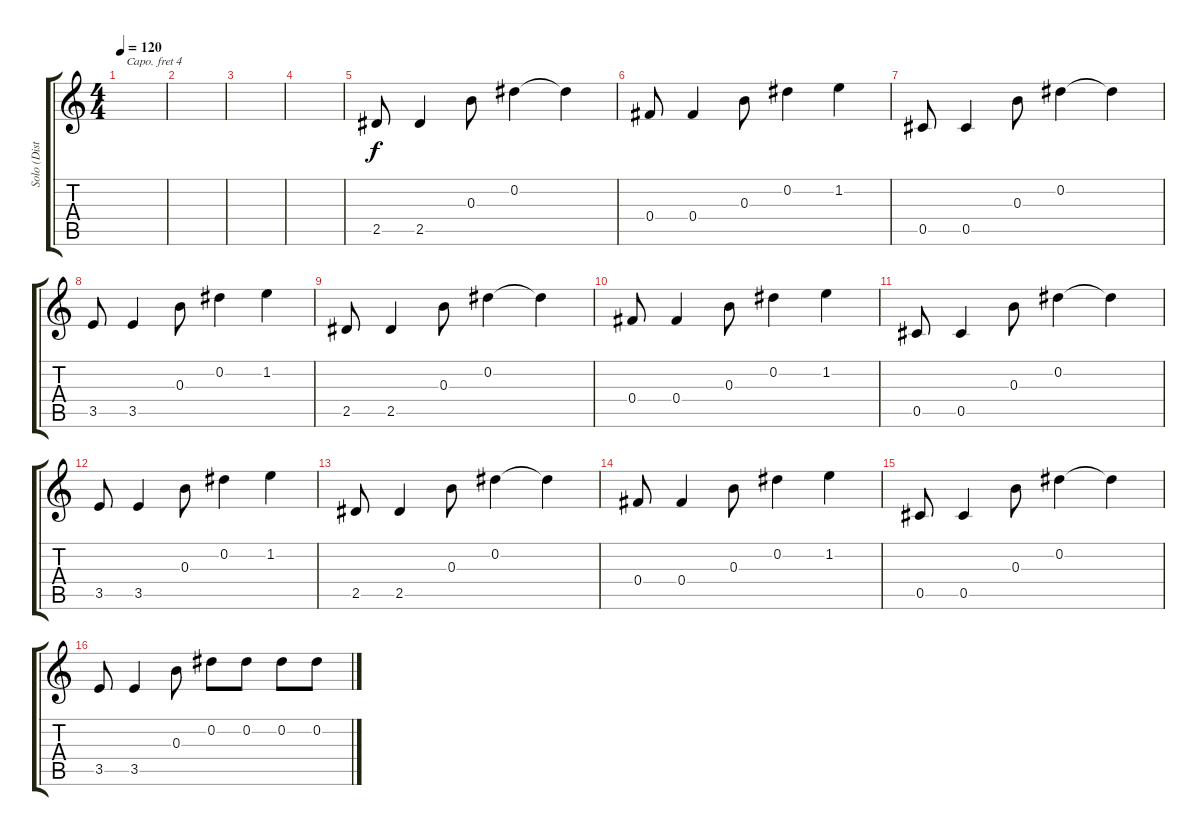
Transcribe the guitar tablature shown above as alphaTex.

\track ("Solo (Disto)" "Solo (Dist") {instrument distortionguitar}
\staff {score tabs}
\capo 4
\tuning (E4 B3 G3 D3 A2 E2) {hide}
\ts (4 4)
\tempo 120
\clef g2
\ks c
|
|
|
|
2.5.8{dy f balance 16} 2.5.4 0.3.8 0.2.4 0.2{t}.4 |
0.4.8 0.4.4 0.3.8 0.2.4 1.2.4 |
0.5.8 0.5.4 0.3.8 0.2.4 0.2{t}.4 |
3.5.8 3.5.4 0.3.8 0.2.4 1.2.4 |
2.5.8 2.5.4 0.3.8 0.2.4 0.2{t}.4 |
0.4.8 0.4.4 0.3.8 0.2.4 1.2.4 |
0.5.8 0.5.4 0.3.8 0.2.4 0.2{t}.4 |
3.5.8 3.5.4 0.3.8 0.2.4 1.2.4 |
2.5.8 2.5.4 0.3.8 0.2.4 0.2{t}.4 |
0.4.8 0.4.4 0.3.8 0.2.4 1.2.4 |
0.5.8 0.5.4 0.3.8 0.2.4 0.2{t}.4 |
3.5.8 3.5.4 0.3.8 0.2.8 0.2.8 0.2.8 0.2.8
